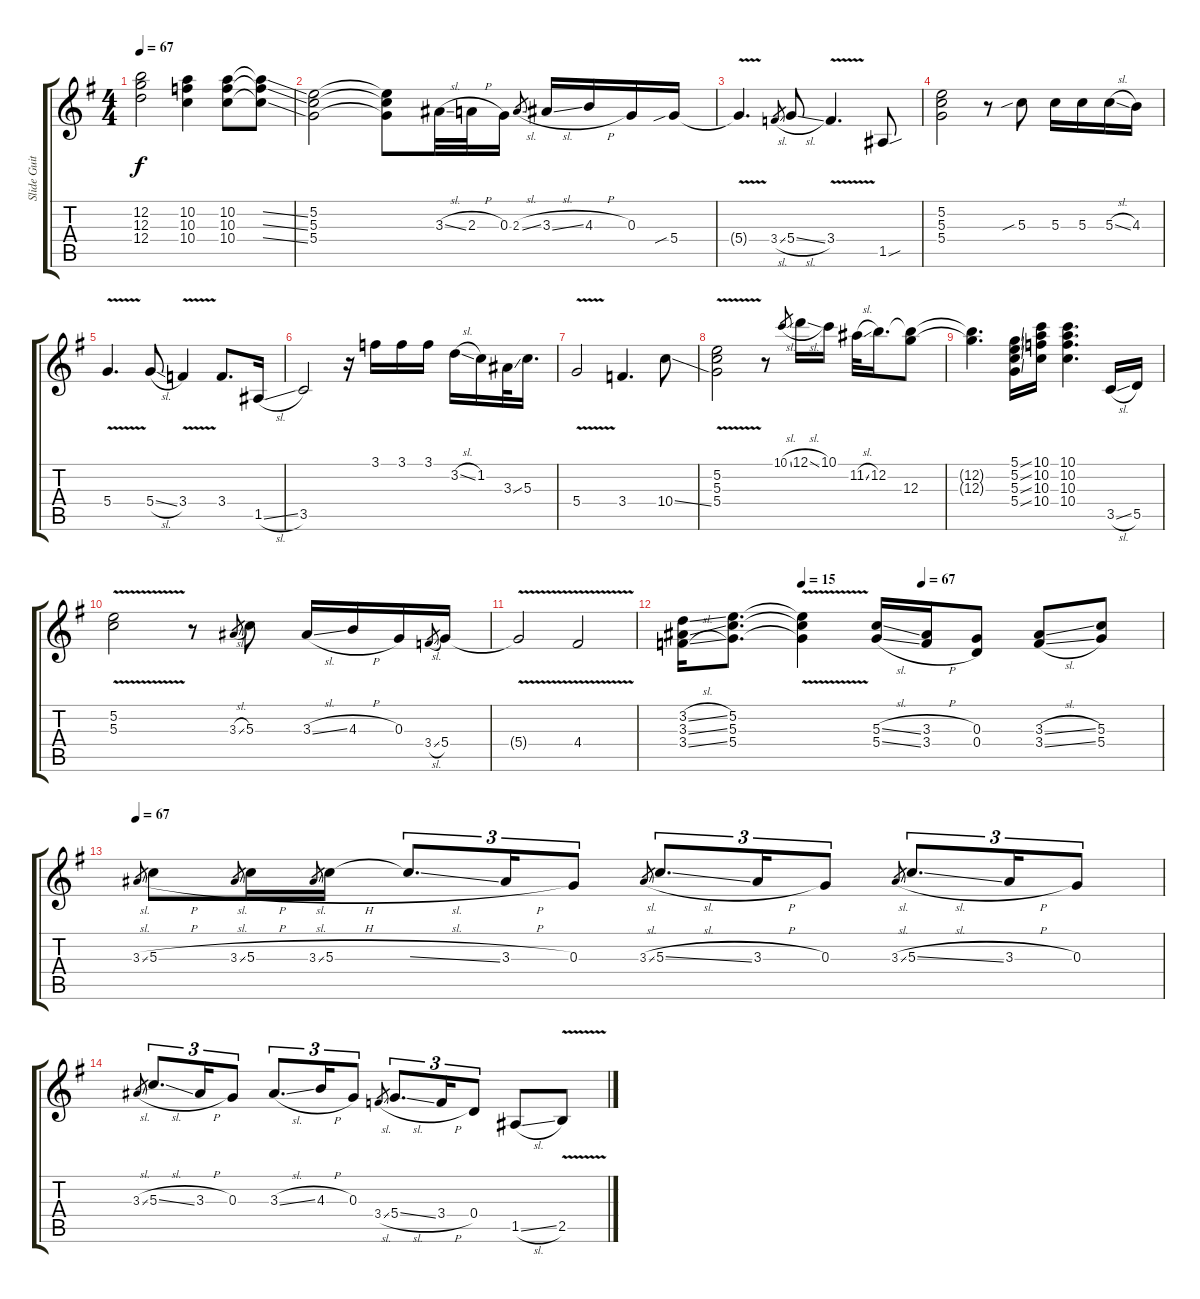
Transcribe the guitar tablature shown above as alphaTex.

\track ("Slide Guitar" "Slide Guit") {instrument acousticguitarsteel}
\staff {score tabs}
\tuning (D4 B3 G3 D3 A2 E2) {hide}
\ts (4 4)
\tempo 67
\clef g2
\ks g
(12.2 12.3 12.4).2{dy f} (10.2 10.3 10.4).4 (10.2 10.3 10.4).8 (10.2{ss t} 10.3{ss t} 10.4{ss t}).8 |
(5.2 5.3 5.4).2 (5.2{t} 5.3{t} 5.4{t}).8 3.3{sl}.32 2.3{h}.32 0.3.16 2.3{sl}.8{gr} 3.3{sl}.16 4.3{h}.16 0.3.16 5.4{sib}.16 |
5.4{v t}.4{d} 3.4{sl}.8{gr} 5.4{sl}.8 3.4{v}.4{d} 1.5{sou}.8 |
(5.2 5.3 5.4).2 r.8 5.3{sib}.8 5.3.16 5.3.16 5.3{sl}.16 4.3.16 |
5.4{v}.4{d} 5.4{sl}.8 3.4{v}.4 3.4.8{d} 1.5{sl}.16 |
3.5.2 r.16 3.1.16 3.1.16 3.1.16 3.2{sl}.16 1.2.16 3.3{ss}.32 5.3.16{d} |
5.4{v}.2 3.4.4{d} 10.4{ss}.8 |
(5.2{v} 5.3 5.4).2 r.8 10.1{sl}.8{gr} 12.1{sl}.16 10.1.16 11.2{sl}.32 12.2.16{d} (12.2{t} 12.3).8 |
(12.2{t} 12.3{t}).4{d} (5.1{ss} 5.2{ss} 5.3{ss} 5.4{ss}).16 (10.1 10.2 10.3 10.4).16 (10.1 10.2 10.3 10.4).4{d} 3.5{sl}.16 5.5.16 |
(5.2 5.3{v}).2 r.8 3.3{sl}.8{gr} 5.3.8 3.3{sl}.16 4.3{h}.16 0.3.16 3.4{sl}.8{gr} 5.4.16 |
5.4{v t}.2 4.4{v}.2 |
\tempo (15 0.25)
\tempo (67 0.5)
(3.2{sl} 3.3{sl} 3.4{sl}).16 (5.2 5.3 5.4).8{d} (5.2{v t} 5.3{t} 5.4{t}).4 (5.3{sl} 5.4{sl}).16 (3.3{h} 3.4{h}).16 (0.3 0.4).8 (3.3{sl} 3.4{sl}).8 (5.3 5.4).8 |
\tempo 67
3.3{sl}.8{gr} 5.3{h}.8 3.3{sl}.8{gr} 5.3{h}.16 3.3{sl}.8{gr} 5.3{h}.16 5.3{sl t}.8{d tu (3 2)} 3.3{h}.16{tu (3 2)} 0.3.8{tu (3 2)} 3.3{sl}.8{gr} 5.3{sl}.8{d tu (3 2)} 3.3{h}.16{tu (3 2)} 0.3.8{tu (3 2)} 3.3{sl}.8{gr} 5.3{sl}.8{d tu (3 2)} 3.3{h}.16{tu (3 2)} 0.3.8{tu (3 2)} |
3.3{sl}.8{gr} 5.3{sl}.8{d tu (3 2)} 3.3{h}.16{tu (3 2)} 0.3.8{tu (3 2)} 3.3{sl}.8{d tu (3 2)} 4.3{h}.16{tu (3 2)} 0.3.8{tu (3 2)} 3.4{sl}.8{gr} 5.4{sl}.8{d tu (3 2)} 3.4{h}.16{tu (3 2)} 0.4.8{tu (3 2)} 1.5{sl}.8 2.5{v}.8
